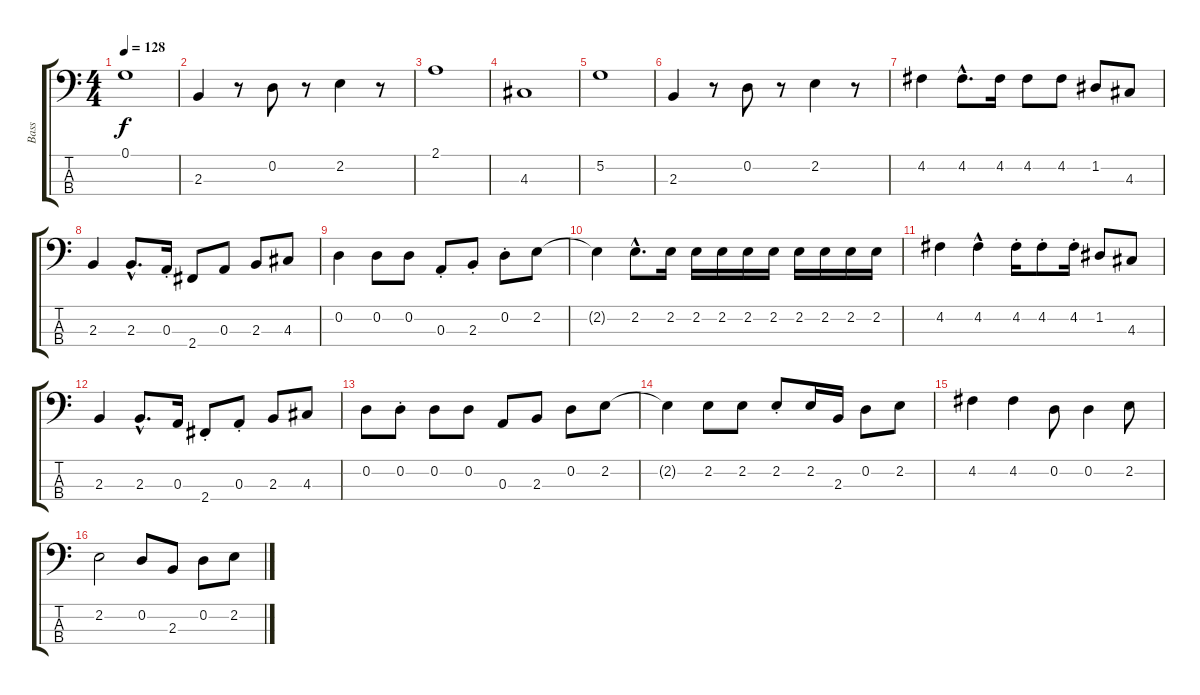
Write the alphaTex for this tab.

\track ("Bass" "Bass") {instrument electricbassfinger}
\staff {score tabs}
\tuning (G2 D2 A1 E1) {hide}
\ts (4 4)
\tempo 128
\clef f4
\ks c
0.1.1{dy f} |
2.3.4 r.8 0.2.8 r.8 2.2.4 r.8 |
2.1.1 |
4.3.1 |
5.2.1 |
2.3.4 r.8 0.2.8 r.8 2.2.4 r.8 |
4.2.4 4.2{hac}.8{d} 4.2.16 4.2.8 4.2.8 1.2.8 4.3.8 |
2.3.4 2.3{hac}.8{d} 0.3{st}.16 2.4.8 0.3.8 2.3.8 4.3.8 |
0.2.4 0.2.8 0.2.8 0.3{st}.8 2.3{st}.8 0.2{st}.8 2.2.8 |
2.2{t}.4 2.2{hac}.8{d} 2.2.16 2.2.16 2.2.16 2.2.16 2.2.16 2.2.16 2.2.16 2.2.16 2.2.16 |
4.2.4 4.2{hac}.4 4.2{st}.16 4.2{st}.8 4.2{st}.16 1.2.8 4.3.8 |
2.3.4 2.3{hac}.8{d} 0.3.16 2.4{st}.8 0.3{st}.8 2.3.8 4.3.8 |
0.2.8 0.2{st}.8 0.2.8 0.2.8 0.3.8 2.3.8 0.2.8 2.2.8 |
2.2{t}.4 2.2.8 2.2.8 2.2{st}.8 2.2.16 2.3.16 0.2.8 2.2.8 |
4.2.4 4.2.4 0.2.8 0.2.4 2.2.8 |
2.2.2 0.2.8 2.3.8 0.2.8 2.2.8
